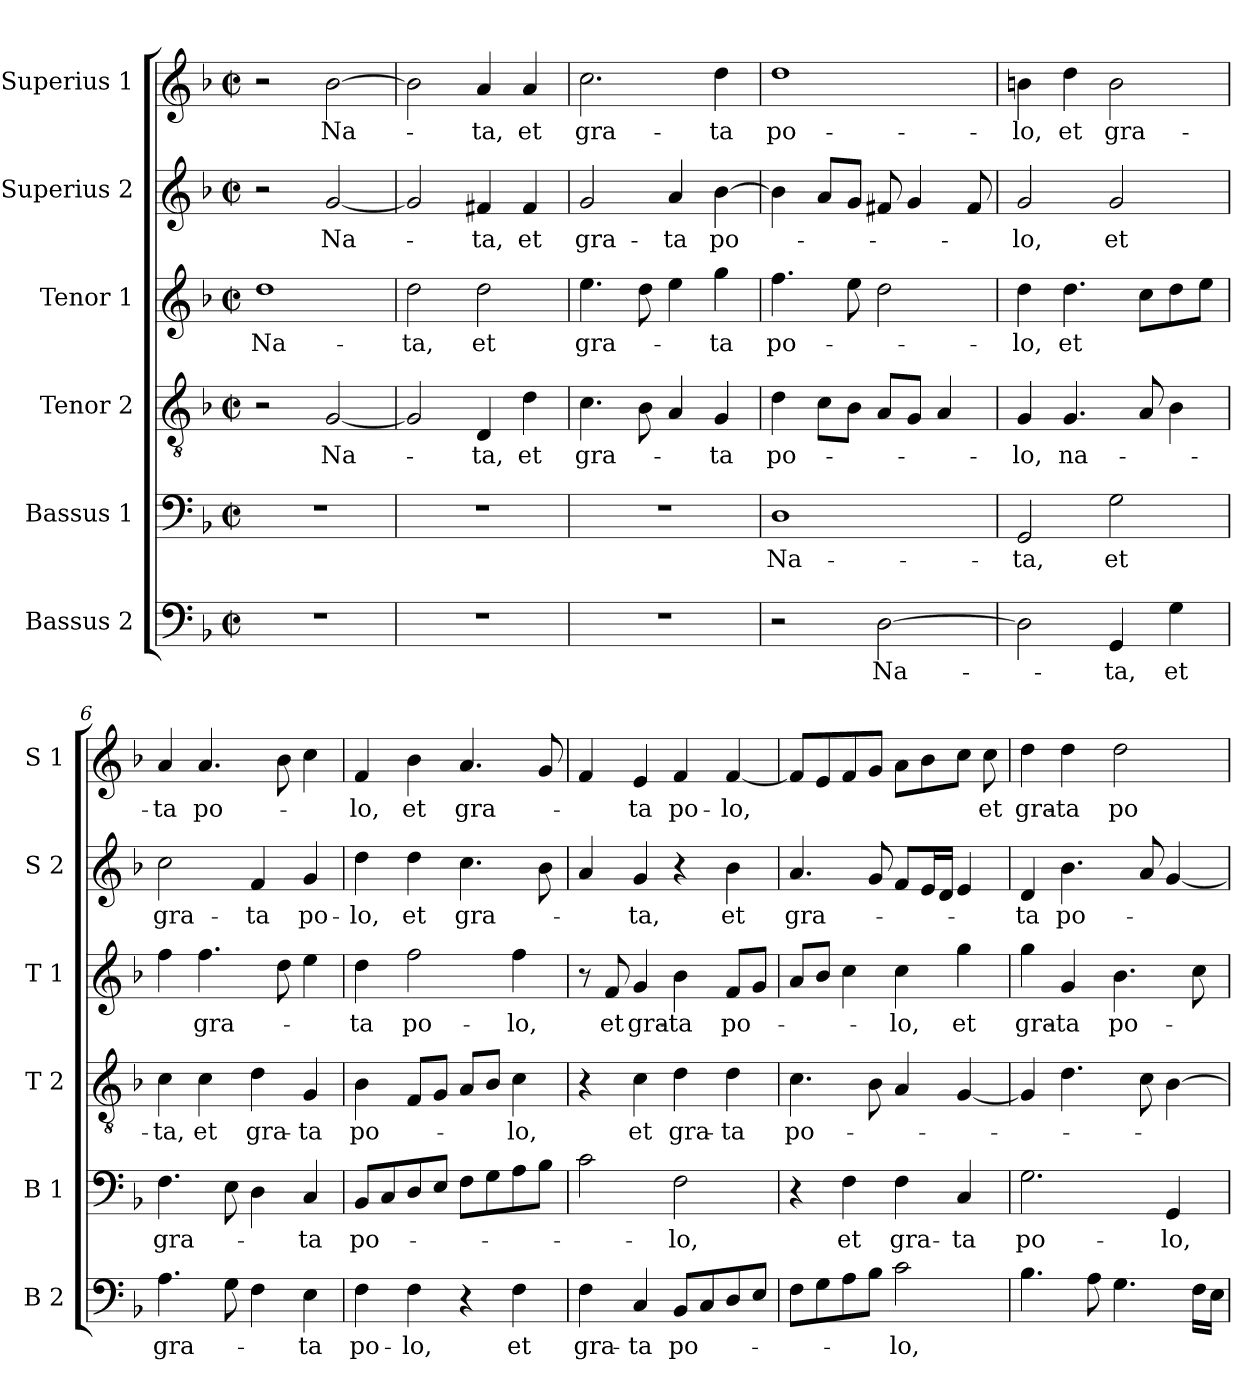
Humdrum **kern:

**kern	**text	**kern	**text	**kern	**text	**kern	**text	**kern	**text	**kern	**text
*part6	*part6	*part5	*part5	*part4	*part4	*part3	*part3	*part2	*part2	*part1	*part1
*staff6	*staff6	*staff5	*staff5	*staff4	*staff4	*staff3	*staff3	*staff2	*staff2	*staff1	*staff1
*I"Bassus 2	*	*I"Bassus 1	*	*I"Tenor 2	*	*I"Tenor 1	*	*I"Superius 2	*	*I"Superius 1	*
*I'B 2	*	*I'B 1	*	*I'T 2	*	*I'T 1	*	*I'S 2	*	*I'S 1	*
*clefF4	*	*clefF4	*	*clefGv2	*	*clefG2	*	*clefG2	*	*clefG2	*
*k[b-]	*	*k[b-]	*	*k[b-]	*	*k[b-]	*	*k[b-]	*	*k[b-]	*
*F:	*	*F:	*	*F:	*	*F:	*	*F:	*	*F:	*
*M2/2	*	*M2/2	*	*M2/2	*	*M2/2	*	*M2/2	*	*M2/2	*
*met(c|)	*	*met(c|)	*	*met(c|)	*	*met(c|)	*	*met(c|)	*	*met(c|)	*
=1	=1	=1	=1	=1	=1	=1	=1	=1	=1	=1	=1
!	!	!	!	!	!	!	!LO:LY:b	!	!	!	!
1r	.	1r	.	2r	.	1dd	Na-	2r	.	2r	.
!	!	!	!	!	!LO:LY:b	!	!	!	!LO:LY:b	!	!LO:LY:b
.	.	.	.	[2G/	Na-	.	.	[2g/	Na-	[2b-\	Na-
=2	=2	=2	=2	=2	=2	=2	=2	=2	=2	=2	=2
!	!	!	!	!	!	!	!LO:LY:b	!	!	!	!
1r	.	1r	.	2G/]	.	2dd\	-ta,	2g/]	.	2b-\]	.
!	!	!	!	!	!LO:LY:b	!	!LO:LY:b	!	!LO:LY:b	!	!LO:LY:b
.	.	.	.	4D/	-ta,	2dd\	et	4f#X/	-ta,	4a/	-ta,
!	!	!	!	!	!LO:LY:b	!	!	!	!LO:LY:b	!	!LO:LY:b
.	.	.	.	4d\	et	.	.	4f#/	et	4a/	et
=3	=3	=3	=3	=3	=3	=3	=3	=3	=3	=3	=3
!	!	!	!	!	!LO:LY:b	!	!LO:LY:b	!	!LO:LY:b	!	!LO:LY:b
1r	.	1r	.	4.c\	gra-	4.ee\	gra-	2g/	gra-	2.cc\	gra-
.	.	.	.	8B-\	.	8dd\	.	.	.	.	.
!	!	!	!	!	!	!	!	!	!LO:LY:b	!	!
.	.	.	.	4A/	.	4ee\	.	4a/	-ta	.	.
!	!	!	!	!	!LO:LY:b	!	!LO:LY:b	!	!LO:LY:b	!	!LO:LY:b
.	.	.	.	4G/	-ta	4gg\	-ta	[4b-\	po-	4dd\	-ta
=4	=4	=4	=4	=4	=4	=4	=4	=4	=4	=4	=4
!	!	!	!LO:LY:b	!	!LO:LY:b	!	!LO:LY:b	!	!	!	!LO:LY:b
2r	.	1D	Na-	4d\	po-	4.ff\	po-	4b-\]	.	1dd	po-
.	.	.	.	8c\L	.	.	.	8a/L	.	.	.
.	.	.	.	8B-\J	.	8ee\	.	8g/J	.	.	.
!	!LO:LY:b	!	!	!	!	!	!	!	!	!	!
[2D\	Na-	.	.	8A/L	.	2dd\	.	8f#X/	.	.	.
.	.	.	.	8G/J	.	.	.	4g/	.	.	.
.	.	.	.	4A/	.	.	.	.	.	.	.
.	.	.	.	.	.	.	.	8f#/	.	.	.
=5	=5	=5	=5	=5	=5	=5	=5	=5	=5	=5	=5
!	!	!	!LO:LY:b	!	!LO:LY:b	!	!LO:LY:b	!	!LO:LY:b	!	!LO:LY:b
2D\]	.	2GG/	-ta,	4G/	-lo,	4dd\	-lo,	2g/	-lo,	4bn\	-lo,
!	!	!	!	!	!LO:LY:b	!	!LO:LY:b	!	!	!	!LO:LY:b
.	.	.	.	4.G/	na-	4.dd\	et	.	.	4dd\	et
!	!LO:LY:b	!	!LO:LY:b	!	!	!	!	!	!LO:LY:b	!	!LO:LY:b
4GG/	-ta,	2G\	et	.	.	.	.	2g/	et	2b\	gra-
.	.	.	.	8A/	.	8cc\L	.	.	.	.	.
!	!LO:LY:b	!	!	!	!	!	!	!	!	!	!
4G\	et	.	.	4B-\	.	8dd\	.	.	.	.	.
.	.	.	.	.	.	8ee\J	.	.	.	.	.
!!LO:LB:g=z
=6	=6	=6	=6	=6	=6	=6	=6	=6	=6	=6	=6
!	!LO:LY:b	!	!LO:LY:b	!	!LO:LY:b	!	!	!	!LO:LY:b	!	!LO:LY:b
4.A\	gra-	4.F\	gra-	4c\	-ta,	4ff\	.	2cc\	gra-	4a/	-ta
!	!	!	!	!	!LO:LY:b	!	!LO:LY:b	!	!	!	!LO:LY:b
.	.	.	.	4c\	et	4.ff\	gra-	.	.	4.a/	po-
8G\	.	8E\	.	.	.	.	.	.	.	.	.
!	!	!	!	!	!LO:LY:b	!	!	!	!LO:LY:b	!	!
4F\	.	4D\	.	4d\	gra-	.	.	4f/	-ta	.	.
.	.	.	.	.	.	8dd\	.	.	.	8b-\	.
!	!LO:LY:b	!	!LO:LY:b	!	!LO:LY:b	!	!	!	!LO:LY:b	!	!
4E\	-ta	4C/	-ta	4G/	-ta	4ee\	.	4g/	po-	4cc\	.
=7	=7	=7	=7	=7	=7	=7	=7	=7	=7	=7	=7
!	!LO:LY:b	!	!LO:LY:b	!	!LO:LY:b	!	!LO:LY:b	!	!LO:LY:b	!	!LO:LY:b
4F\	po-	8BB-/L	po-	4B-\	po-	4dd\	-ta	4dd\	-lo,	4f/	-lo,
.	.	8C/	.	.	.	.	.	.	.	.	.
!	!LO:LY:b	!	!	!	!	!	!LO:LY:b	!	!LO:LY:b	!	!LO:LY:b
4F\	-lo,	8D/	.	8F/L	.	2ff\	po-	4dd\	et	4b-\	et
.	.	8E/J	.	8G/J	.	.	.	.	.	.	.
!	!	!	!	!	!	!	!	!	!LO:LY:b	!	!LO:LY:b
4r	.	8F\L	.	8A/L	.	.	.	4.cc\	gra-	4.a/	gra-
.	.	8G\	.	8B-/J	.	.	.	.	.	.	.
!	!LO:LY:b	!	!	!	!LO:LY:b	!	!LO:LY:b	!	!	!	!
4F\	et	8A\	.	4c\	-lo,	4ff\	-lo,	.	.	.	.
.	.	8B-\J	.	.	.	.	.	8b-\	.	8g/	.
=8	=8	=8	=8	=8	=8	=8	=8	=8	=8	=8	=8
!	!LO:LY:b	!	!	!	!	!	!	!	!	!	!
4F\	gra-	2c\	.	4r	.	8r	.	4a/	.	4f/	.
!	!	!	!	!	!	!	!LO:LY:b	!	!	!	!
.	.	.	.	.	.	8f/	et	.	.	.	.
!	!LO:LY:b	!	!	!	!LO:LY:b	!	!LO:LY:b	!	!LO:LY:b	!	!LO:LY:b
4C/	-ta	.	.	4c\	et	4g/	gra-	4g/	-ta,	4e/	-ta
!	!LO:LY:b	!	!LO:LY:b	!	!LO:LY:b	!	!LO:LY:b	!	!	!	!LO:LY:b
8BB-/L	po-	2F\	-lo,	4d\	gra-	4b-\	-ta	4r	.	4f/	po-
8C/	.	.	.	.	.	.	.	.	.	.	.
!	!	!	!	!	!LO:LY:b	!	!LO:LY:b	!	!LO:LY:b	!	!LO:LY:b
8D/	.	.	.	4d\	-ta	8f/L	po-	4b-\	et	[4f/	-lo,
8E/J	.	.	.	.	.	8g/J	.	.	.	.	.
=9	=9	=9	=9	=9	=9	=9	=9	=9	=9	=9	=9
!	!	!	!	!	!LO:LY:b	!	!	!	!LO:LY:b	!	!
8F\L	.	4r	.	4.c\	po-	8a/L	.	4.a/	gra-	8f/L]	.
8G\	.	.	.	.	.	8b-/J	.	.	.	8e/	.
!	!	!	!LO:LY:b	!	!	!	!	!	!	!	!
8A\	.	4F\	et	.	.	4cc\	.	.	.	8f/	.
8B-\J	.	.	.	8B-\	.	.	.	8g/	.	8g/J	.
!	!LO:LY:b	!	!LO:LY:b	!	!	!	!LO:LY:b	!	!	!	!
2c\	-lo,	4F\	gra-	4A/	.	4cc\	-lo,	8f/L	.	8a\L	.
.	.	.	.	.	.	.	.	16e/L	.	8b-\	.
.	.	.	.	.	.	.	.	16d/JJ	.	.	.
!	!	!	!LO:LY:b	!	!	!	!LO:LY:b	!	!	!	!
.	.	4C/	-ta	[4G/	.	4gg\	et	4e/	.	8cc\J	.
!	!	!	!	!	!	!	!	!	!	!	!LO:LY:b
.	.	.	.	.	.	.	.	.	.	8cc\	et
=10	=10	=10	=10	=10	=10	=10	=10	=10	=10	=10	=10
!	!	!	!LO:LY:b	!	!	!	!LO:LY:b	!	!LO:LY:b	!	!LO:LY:b
4.B-\	.	2.G\	po-	4G/]	.	4gg\	gra-	4d/	-ta	4dd\	gra-
!	!	!	!	!	!	!	!LO:LY:b	!	!LO:LY:b	!	!LO:LY:b
.	.	.	.	4.d\	.	4g/	-ta	4.b-\	po-	4dd\	-ta
8A\	.	.	.	.	.	.	.	.	.	.	.
!	!	!	!	!	!	!	!LO:LY:b	!	!	!	!LO:LY:b
4.G\	.	.	.	.	.	4.b-\	po-	.	.	2dd\	po-
.	.	.	.	8c\	.	.	.	8a/	.	.	.
!	!	!	!LO:LY:b	!	!	!	!	!	!	!	!
.	.	4GG/	-lo,	[4B-\	.	.	.	[4g/	.	.	.
16F\LL	.	.	.	.	.	8cc\	.	.	.	.	.
16E\JJ	.	.	.	.	.	.	.	.	.	.	.
=	=	=	=	=	=	=	=	=	=	=	=
*-	*-	*-	*-	*-	*-	*-	*-	*-	*-	*-	*-
